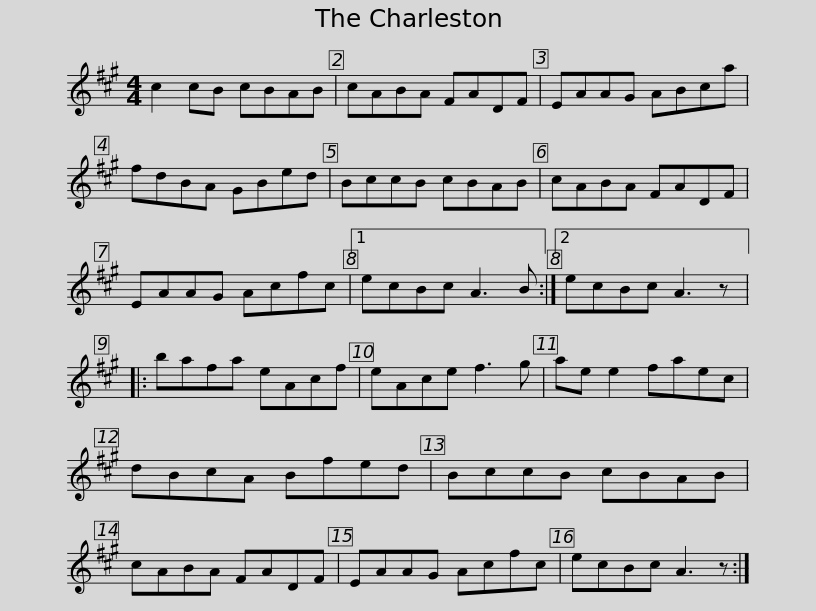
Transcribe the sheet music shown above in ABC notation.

X:1
L:1/8
M:4/4
I:linebreak $
K:A
V:1 treble
V:1
 c2 cB cBAB | cABA FADF | EAAG ABca | fdBA GBed | BccB cBAB |$ %5
 cABA FADF | EAAG Acfc |1 ecBc A3 B :|2 ecBc A3 z |: bafa eAcf | %10
 eAce f3 g |$ ae e2 faec | dBcA Bfed | BccB cBAB | cABA FADF | %15
 EAAG Acfc |$ ecBc A3 z :| %17
